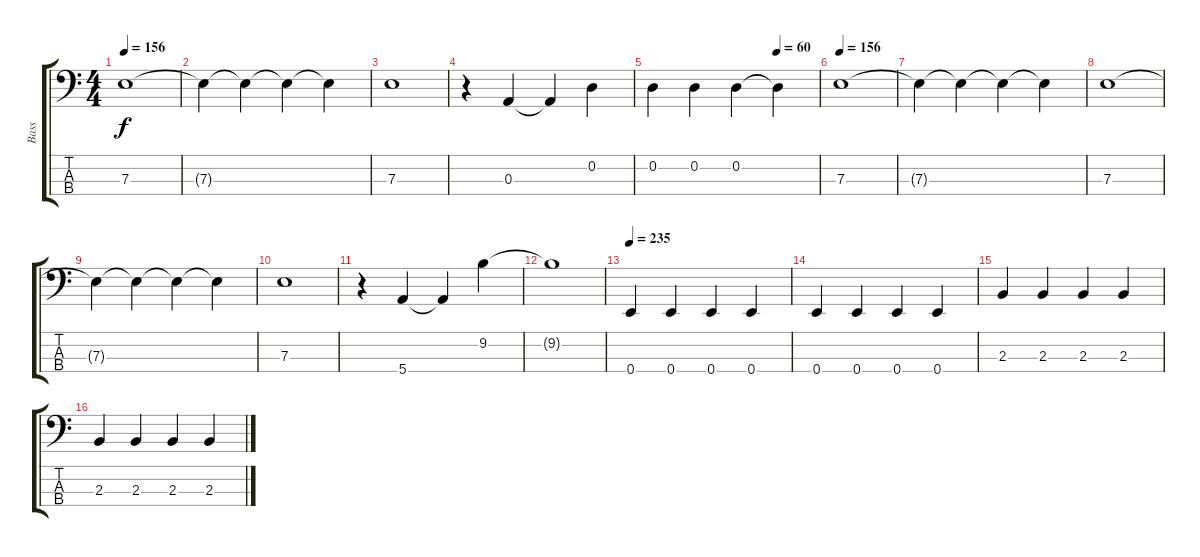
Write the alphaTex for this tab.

\track ("Bass" "Bass") {instrument electricbassfinger}
\staff {score tabs}
\tuning (G2 D2 A1 E1) {hide}
\ts (4 4)
\tempo 156
\clef f4
\ks c
7.3.1{dy f} |
7.3{t}.4 7.3{t}.4 7.3{t}.4 7.3{t}.4 |
7.3.1 |
r.4 0.3.4 0.3{t}.4 0.2.4 |
\tempo (60 0.75)
0.2.4 0.2.4 0.2.4 0.2{t}.4 |
\tempo 156
7.3.1 |
7.3{t}.4 7.3{t}.4 7.3{t}.4 7.3{t}.4 |
7.3.1 |
7.3{t}.4 7.3{t}.4 7.3{t}.4 7.3{t}.4 |
7.3.1 |
r.4 5.4.4 5.4{t}.4 9.2.4 |
9.2{t}.1 |
\tempo 235
0.4.4 0.4.4 0.4.4 0.4.4 |
0.4.4 0.4.4 0.4.4 0.4.4 |
2.3.4 2.3.4 2.3.4 2.3.4 |
2.3.4 2.3.4 2.3.4 2.3.4
